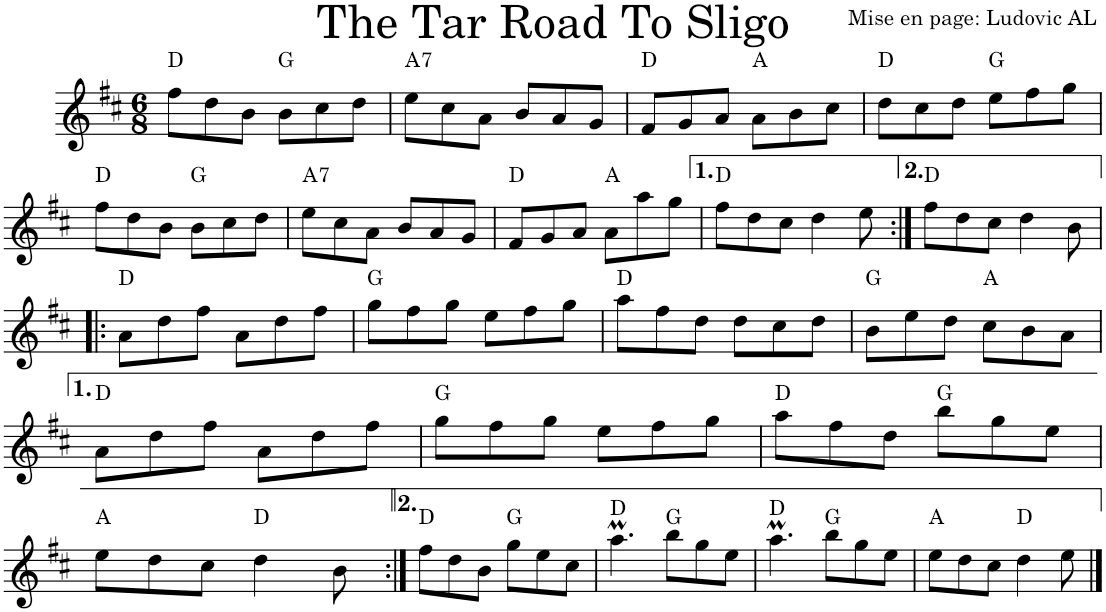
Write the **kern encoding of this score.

**kern	**harte
*part1	*part1
*staff1	*
*I"Voice	*
*I'V	*
*clefG2	*
*k[f#c#]	*
*M6/8	*
=1	=1
8ff#\L	D:maj
8dd\	.
8b\J	.
8b\L	G:maj
8cc#\	.
8dd\J	.
=2	=2
!	!LO:H:kt=7
8ee\L	A:7
8cc#\	.
8a\J	.
8b/L	.
8a/	.
8g/J	.
=3	=3
8f#/L	D:maj
8g/	.
8a/J	.
8a\L	A:maj
8b\	.
8cc#\J	.
=4	=4
8dd\L	D:maj
8cc#\	.
8dd\J	.
8ee\L	G:maj
8ff#\	.
8gg\J	.
!!LO:LB:g=z
=5	=5
8ff#\L	D:maj
8dd\	.
8b\J	.
8b\L	G:maj
8cc#\	.
8dd\J	.
=6	=6
!	!LO:H:kt=7
8ee\L	A:7
8cc#\	.
8a\J	.
8b/L	.
8a/	.
8g/J	.
=7	=7
8f#/L	D:maj
8g/	.
8a/J	.
8a\L	A:maj
8aa\	.
8gg\J	.
=8	=8
8ff#\L	D:maj
8dd\	.
8cc#\J	.
4dd\	.
8ee\	.
=9:|!	=9:|!
8ff#\L	D:maj
8dd\	.
8cc#\J	.
4dd\	.
8b\	.
!!LO:LB:g=z
=10!|:	=10!|:
8a\L	D:maj
8dd\	.
8ff#\J	.
8a\L	.
8dd\	.
8ff#\J	.
=11	=11
8gg\L	G:maj
8ff#\	.
8gg\J	.
8ee\L	.
8ff#\	.
8gg\J	.
=12	=12
8aa\L	D:maj
8ff#\	.
8dd\J	.
8dd\L	.
8cc#\	.
8dd\J	.
=13	=13
8b\L	G:maj
8ee\	.
8dd\J	.
8cc#\L	A:maj
8b\	.
8a\J	.
!!LO:LB:g=z
=14	=14
8a\L	D:maj
8dd\	.
8ff#\J	.
8a\L	.
8dd\	.
8ff#\J	.
=15	=15
8gg\L	G:maj
8ff#\	.
8gg\J	.
8ee\L	.
8ff#\	.
8gg\J	.
=16	=16
8aa\L	D:maj
8ff#\	.
8dd\J	.
8bb\L	G:maj
8gg\	.
8ee\J	.
!!LO:LB:g=z
=17	=17
8ee\L	A:maj
8dd\	.
8cc#\J	.
4dd\	D:maj
8b\	.
=18:|!	=18:|!
8ff#\L	D:maj
8dd\	.
8b\J	.
8gg\L	G:maj
8ee\	.
8cc#\J	.
=19	=19
4.aaM\	D:maj
8bb\L	G:maj
8gg\	.
8ee\J	.
=20	=20
4.aaM\	D:maj
8bb\L	G:maj
8gg\	.
8ee\J	.
=21	=21
8ee\L	A:maj
8dd\	.
8cc#\J	.
4dd\	D:maj
8ee\	.
==	==
*-	*-
